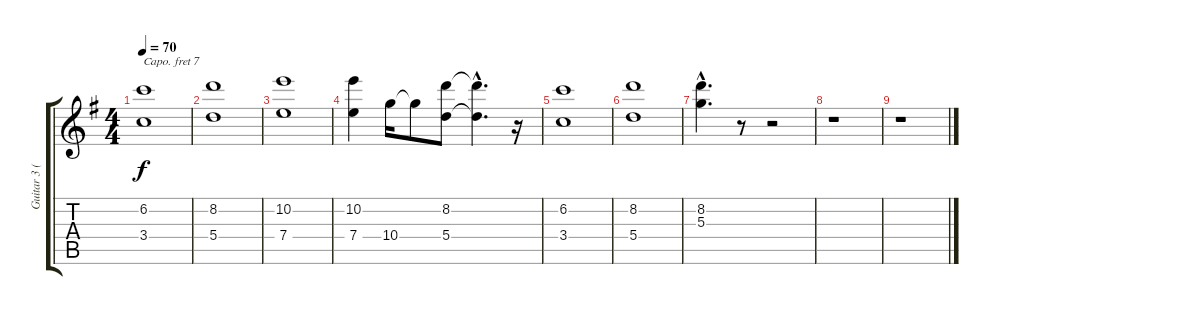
\track ("Guitar 3 (Capo VII) SOLO" "Guitar 3 (") {instrument distortionguitar}
\staff {score tabs}
\capo 7
\tuning (E4 B3 G3 D3 A2 E2) {hide}
\ts (4 4)
\tempo 70
\clef g2
\ks g
(6.2 3.4).1{dy f} |
(8.2 5.4).1 |
(10.2 7.4).1 |
(10.2 7.4).4 10.4.16 10.4{t}.8 (8.2 5.4).8 (8.2{hac t} 5.4{hac t}).4{d} r.16 |
(6.2 3.4).1 |
(8.2 5.4).1 |
(8.2{hac} 5.3{hac}).4{d} r.8 r.2 |
r.1 |
r.1
